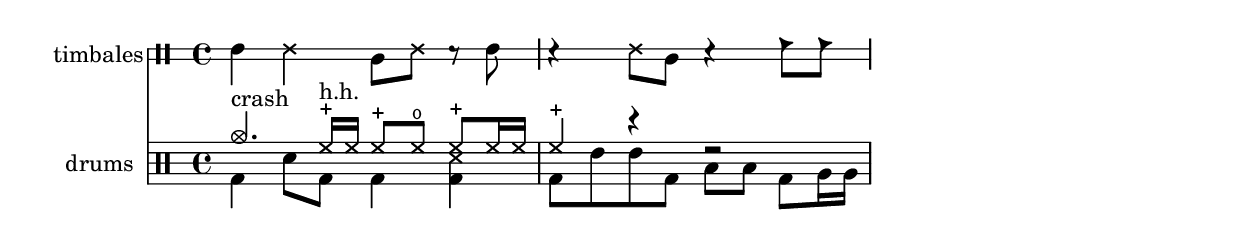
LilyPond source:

%% Do not edit this file; it is auto-generated from LSR http://lsr.dsi.unimi.it
%% This file is in the public domain.
\version "2.11.66"

\header {
  lsrtags = "rhythms, percussion"

  texidoces = "
Mediante la utilización de las potentes herramientas preconfiguradas
como la función @code{\\drummode} y el contexto @code{DrumStaff}, la
introducción de partes para percusión es muy fácil: las percusiones se
sitúan en sus propias posiciones de pentagrama (con una clave
especial) y tienen las cabezas correspondientes al instrumento.  Es
posible añadir un símbolo adicional a la percusión o reducir el número
de líneas.

"
  doctitlees = "Escritura de partes de percusión"

  texidoc = "
Using the powerful pre-configured tools such as the @code{\\drummode}
function and the @code{DrumStaff} context, inputting drum parts is
quite easy: drums are placed at their own staff positions (with a
special clef symbol) and have note heads according to the drum.
Attaching an extra symbol to the drum or restricting the number of
lines is possible. 

"
  doctitle = "Adding drum parts"
} % begin verbatim

drh = \drummode { cymc4.^"crash" hhc16^"h.h." hh hhc8 hho hhc8 hh16 hh hhc4 r4 r2 }
drl = \drummode { bd4 sn8 bd bd4 << bd ss >>  bd8 tommh tommh bd toml toml bd tomfh16 tomfh }
timb = \drummode { timh4 ssh timl8 ssh r timh r4 ssh8 timl r4 cb8 cb }

\score {
  <<
    \new DrumStaff \with {
      drumStyleTable = #timbales-style
      \override StaffSymbol #'line-count = #2
      \override BarLine #'bar-size = #2
    } <<
      \set Staff.instrumentName = #"timbales"
      \timb
    >>
    \new DrumStaff <<
      \set Staff.instrumentName = #"drums"
      \new DrumVoice { \stemUp \drh }
      \new DrumVoice { \stemDown \drl }
    >>
  >>
  \layout { }
  \midi {
    \context {
      \Score
      tempoWholesPerMinute = #(ly:make-moment 120 4)
    }
  }
}
